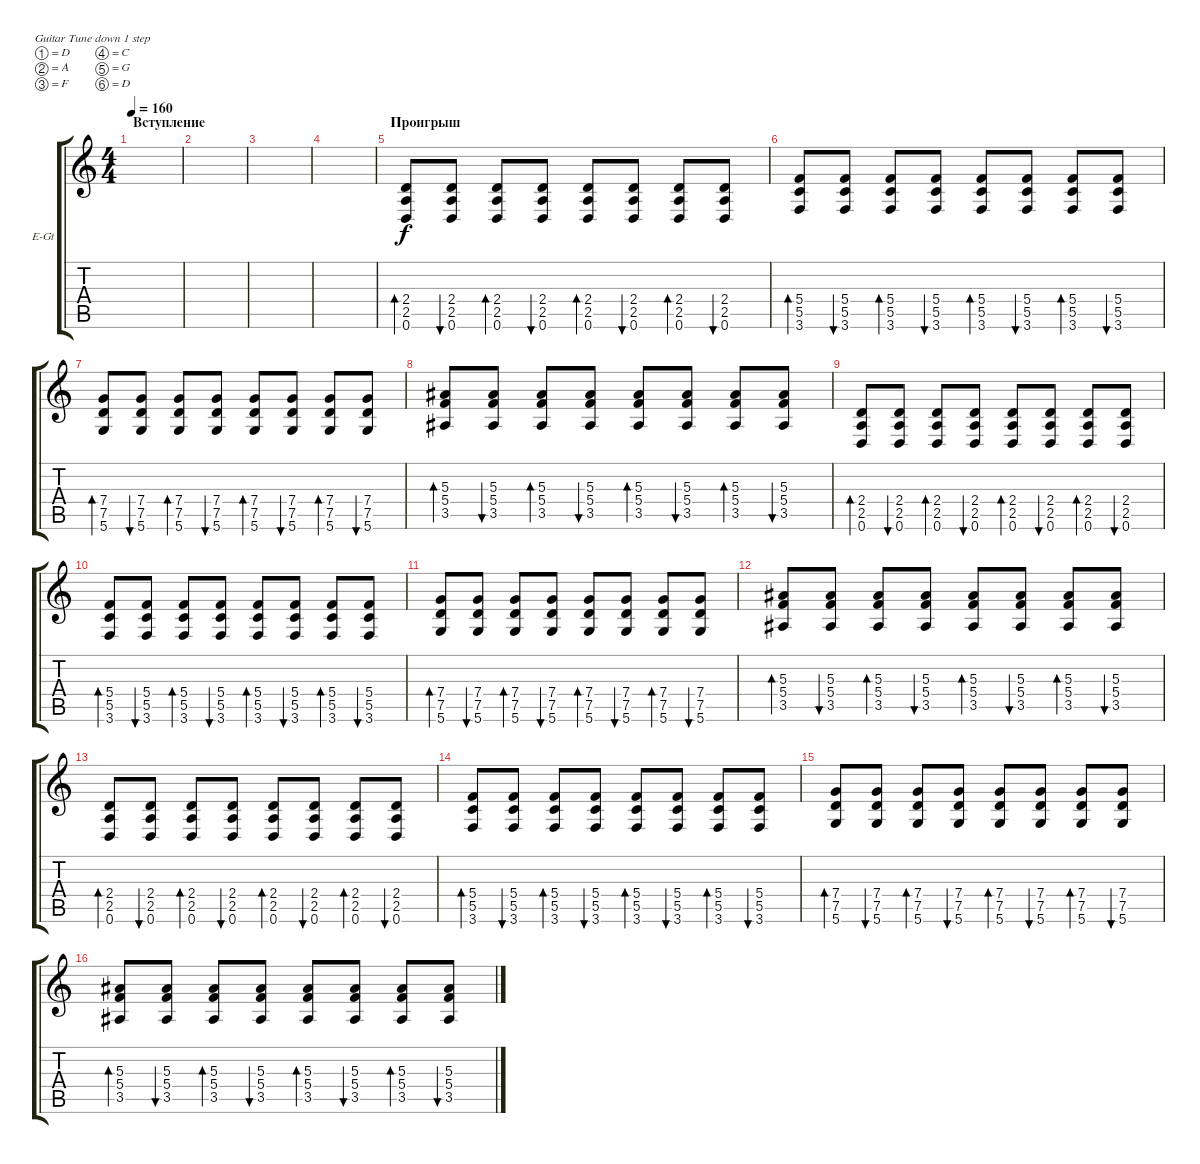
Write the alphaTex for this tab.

\defaultSystemsLayout 4
\bracketExtendMode groupsimilarinstruments
\firstSystemTrackNameOrientation horizontal
\otherSystemsTrackNameOrientation horizontal
\track ("Guitar 2" "E-Gt") {instrument distortionguitar}
\staff {score tabs}
\tuning (D4 A3 F3 C3 G2 D2)
\ts (4 4)
\section ("" "Вступление")
\tempo 160
\clef g2
\scale
0.655367
\ks c
|
\scale
0.344633 |
\scale
0.5 |
\scale
0.5 |
\section ("" "Проигрыш")
\scale
0.5 (0.6 2.5 2.4).8{bd 30} (0.6 2.5 2.4).8{bu 30} (0.6 2.5 2.4).8{bd 30} (0.6 2.5 2.4).8{bu 30} (0.6 2.5 2.4).8{bd 30} (0.6 2.5 2.4).8{bu 30} (0.6 2.5 2.4).8{bd 30} (0.6 2.5 2.4).8{bu 30} |
\scale
0.5 (3.6 5.5 5.4).8{bd 30} (3.6 5.5 5.4).8{bu 30} (3.6 5.5 5.4).8{bd 30} (3.6 5.5 5.4).8{bu 30} (3.6 5.5 5.4).8{bd 30} (3.6 5.5 5.4).8{bu 30} (3.6 5.5 5.4).8{bd 30} (3.6 5.5 5.4).8{bu 30} |
\scale
0.5 (5.6 7.5 7.4).8{bd 30} (5.6 7.5 7.4).8{bu 30} (5.6 7.5 7.4).8{bd 30} (5.6 7.5 7.4).8{bu 30} (5.6 7.5 7.4).8{bd 30} (5.6 7.5 7.4).8{bu 30} (5.6 7.5 7.4).8{bd 30} (5.6 7.5 7.4).8{bu 30} |
\scale
0.5 (3.5 5.4 5.3).8{bd 30} (3.5 5.4 5.3).8{bu 30} (3.5 5.4 5.3).8{bd 30} (3.5 5.4 5.3).8{bu 30} (3.5 5.4 5.3).8{bd 30} (3.5 5.4 5.3).8{bu 30} (3.5 5.4 5.3).8{bd 30} (3.5 5.4 5.3).8{bu 30} |
\scale
0.5 (0.6 2.5 2.4).8{bd 30} (0.6 2.5 2.4).8{bu 30} (0.6 2.5 2.4).8{bd 30} (0.6 2.5 2.4).8{bu 30} (0.6 2.5 2.4).8{bd 30} (0.6 2.5 2.4).8{bu 30} (0.6 2.5 2.4).8{bd 30} (0.6 2.5 2.4).8{bu 30} |
\scale
0.5 (3.6 5.5 5.4).8{bd 30} (3.6 5.5 5.4).8{bu 30} (3.6 5.5 5.4).8{bd 30} (3.6 5.5 5.4).8{bu 30} (3.6 5.5 5.4).8{bd 30} (3.6 5.5 5.4).8{bu 30} (3.6 5.5 5.4).8{bd 30} (3.6 5.5 5.4).8{bu 30} |
\scale
0.5 (5.6 7.5 7.4).8{bd 30} (5.6 7.5 7.4).8{bu 30} (5.6 7.5 7.4).8{bd 30} (5.6 7.5 7.4).8{bu 30} (5.6 7.5 7.4).8{bd 30} (5.6 7.5 7.4).8{bu 30} (5.6 7.5 7.4).8{bd 30} (5.6 7.5 7.4).8{bu 30} |
\scale
0.5 (3.5 5.4 5.3).8{bd 30} (3.5 5.4 5.3).8{bu 30} (3.5 5.4 5.3).8{bd 30} (3.5 5.4 5.3).8{bu 30} (3.5 5.4 5.3).8{bd 30} (3.5 5.4 5.3).8{bu 30} (3.5 5.4 5.3).8{bd 30} (3.5 5.4 5.3).8{bu 30} |
\scale
0.5 (0.6 2.5 2.4).8{bd 30} (0.6 2.5 2.4).8{bu 30} (0.6 2.5 2.4).8{bd 30} (0.6 2.5 2.4).8{bu 30} (0.6 2.5 2.4).8{bd 30} (0.6 2.5 2.4).8{bu 30} (0.6 2.5 2.4).8{bd 30} (0.6 2.5 2.4).8{bu 30} |
\scale
0.5 (3.6 5.5 5.4).8{bd 30} (3.6 5.5 5.4).8{bu 30} (3.6 5.5 5.4).8{bd 30} (3.6 5.5 5.4).8{bu 30} (3.6 5.5 5.4).8{bd 30} (3.6 5.5 5.4).8{bu 30} (3.6 5.5 5.4).8{bd 30} (3.6 5.5 5.4).8{bu 30} |
\scale
0.5 (5.6 7.5 7.4).8{bd 30} (5.6 7.5 7.4).8{bu 30} (5.6 7.5 7.4).8{bd 30} (5.6 7.5 7.4).8{bu 30} (5.6 7.5 7.4).8{bd 30} (5.6 7.5 7.4).8{bu 30} (5.6 7.5 7.4).8{bd 30} (5.6 7.5 7.4).8{bu 30} |
\scale
0.5 (3.5 5.4 5.3).8{bd 30} (3.5 5.4 5.3).8{bu 30} (3.5 5.4 5.3).8{bd 30} (3.5 5.4 5.3).8{bu 30} (3.5 5.4 5.3).8{bd 30} (3.5 5.4 5.3).8{bu 30} (3.5 5.4 5.3).8{bd 30} (3.5 5.4 5.3).8{bu 30}
